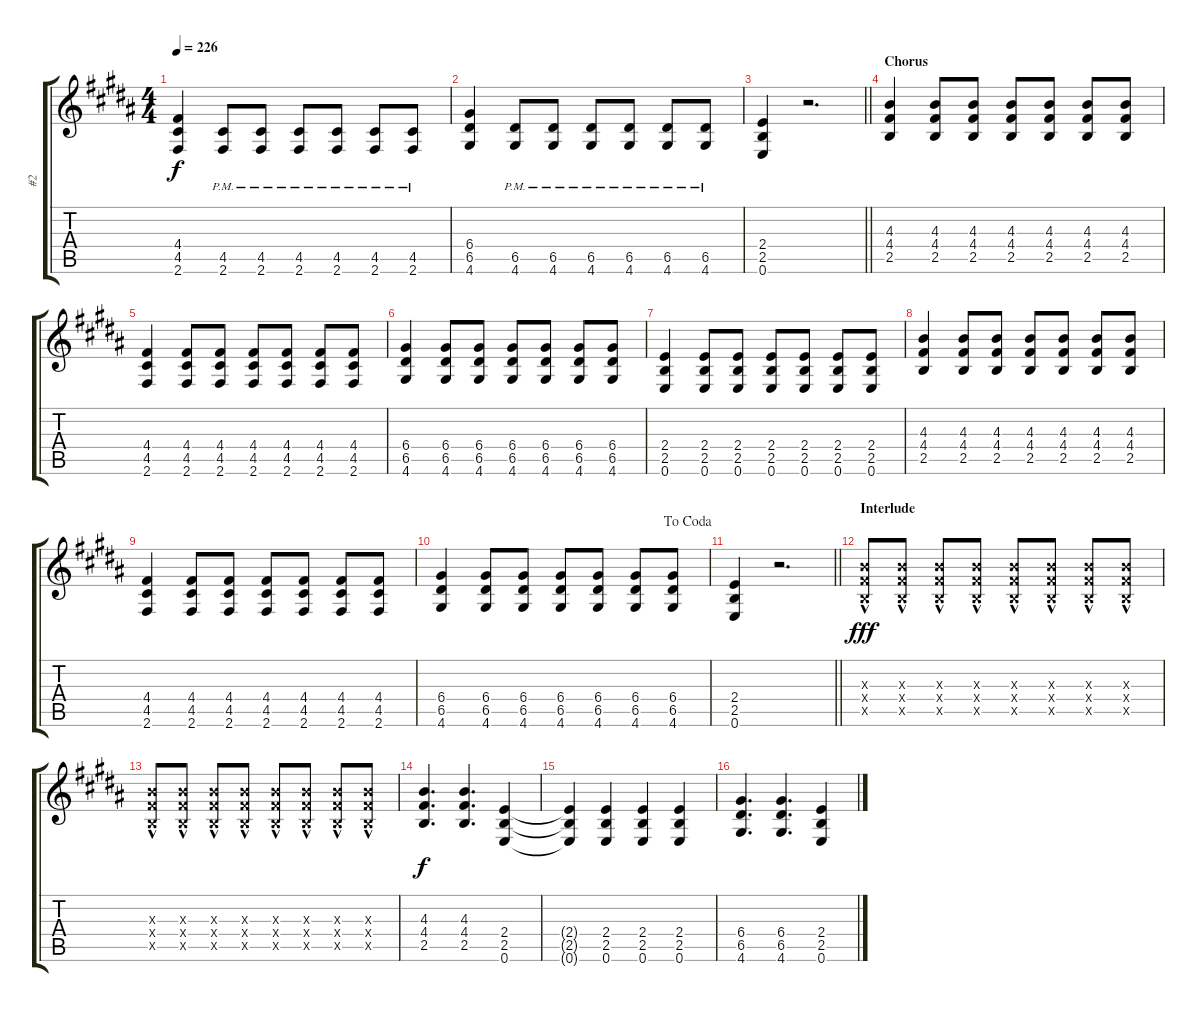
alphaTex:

\track ("#2" "#2") {instrument overdrivenguitar}
\staff {score tabs}
\tuning (E4 B3 G3 D3 A2 E2) {hide}
\ts (4 4)
\tempo 226
\clef g2
\ks g#minor
(4.4 4.5 2.6).4{dy f} (4.5{pm} 2.6{pm}).8 (4.5{pm} 2.6{pm}).8 (4.5{pm} 2.6{pm}).8 (4.5{pm} 2.6{pm}).8 (4.5{pm} 2.6{pm}).8 (4.5{pm} 2.6{pm}).8 |
\ks b
(6.4 6.5 4.6).4 (6.5{pm} 4.6{pm}).8 (6.5{pm} 4.6{pm}).8 (6.5{pm} 4.6{pm}).8 (6.5{pm} 4.6{pm}).8 (6.5{pm} 4.6{pm}).8 (6.5{pm} 4.6{pm}).8 |
\barLineRight lightlight
\ks g#minor
(2.4 2.5 0.6).4 r.2{d} |
\section ("" "Chorus")
(4.3 4.4 2.5).4 (4.3 4.4 2.5).8 (4.3 4.4 2.5).8 (4.3 4.4 2.5).8 (4.3 4.4 2.5).8 (4.3 4.4 2.5).8 (4.3 4.4 2.5).8 |
(4.4 4.5 2.6).4 (4.4 4.5 2.6).8 (4.4 4.5 2.6).8 (4.4 4.5 2.6).8 (4.4 4.5 2.6).8 (4.4 4.5 2.6).8 (4.4 4.5 2.6).8 |
\ks b
(6.4 6.5 4.6).4 (6.4 6.5 4.6).8 (6.4 6.5 4.6).8 (6.4 6.5 4.6).8 (6.4 6.5 4.6).8 (6.4 6.5 4.6).8 (6.4 6.5 4.6).8 |
\ks g#minor
(2.4 2.5 0.6).4 (2.4 2.5 0.6).8 (2.4 2.5 0.6).8 (2.4 2.5 0.6).8 (2.4 2.5 0.6).8 (2.4 2.5 0.6).8 (2.4 2.5 0.6).8 |
(4.3 4.4 2.5).4 (4.3 4.4 2.5).8 (4.3 4.4 2.5).8 (4.3 4.4 2.5).8 (4.3 4.4 2.5).8 (4.3 4.4 2.5).8 (4.3 4.4 2.5).8 |
(4.4 4.5 2.6).4 (4.4 4.5 2.6).8 (4.4 4.5 2.6).8 (4.4 4.5 2.6).8 (4.4 4.5 2.6).8 (4.4 4.5 2.6).8 (4.4 4.5 2.6).8 |
\jump dacoda
\ks b
(6.4 6.5 4.6).4 (6.4 6.5 4.6).8 (6.4 6.5 4.6).8 (6.4 6.5 4.6).8 (6.4 6.5 4.6).8 (6.4 6.5 4.6).8 (6.4 6.5 4.6).8 |
\barLineRight lightlight
\ks g#minor
(2.4 2.5 0.6).4 r.2{d} |
\section ("" "Interlude")
(4.3{hac x} 4.4{hac x} 2.5{hac x}).8{dy fff} (4.3{hac x} 4.4{hac x} 2.5{hac x}).8 (4.3{hac x} 4.4{hac x} 2.5{hac x}).8 (4.3{hac x} 4.4{hac x} 2.5{hac x}).8 (4.3{hac x} 4.4{hac x} 2.5{hac x}).8 (4.3{hac x} 4.4{hac x} 2.5{hac x}).8 (4.3{hac x} 4.4{hac x} 2.5{hac x}).8 (4.3{hac x} 4.4{hac x} 2.5{hac x}).8 |
(4.3{hac x} 4.4{hac x} 2.5{hac x}).8 (4.3{hac x} 4.4{hac x} 2.5{hac x}).8 (4.3{hac x} 4.4{hac x} 2.5{hac x}).8 (4.3{hac x} 4.4{hac x} 2.5{hac x}).8 (4.3{hac x} 4.4{hac x} 2.5{hac x}).8 (4.3{hac x} 4.4{hac x} 2.5{hac x}).8 (4.3{hac x} 4.4{hac x} 2.5{hac x}).8 (4.3{hac x} 4.4{hac x} 2.5{hac x}).8 |
\ks b
(4.3 4.4 2.5).4{d dy f} (4.3 4.4 2.5).4{d} (2.4 2.5 0.6).4 |
\ks g#minor
(2.4{t} 2.5{t} 0.6{t}).4 (2.4 2.5 0.6).4 (2.4 2.5 0.6).4 (2.4 2.5 0.6).4 |
(6.4 6.5 4.6).4{d} (6.4 6.5 4.6).4{d} (2.4 2.5 0.6).4
